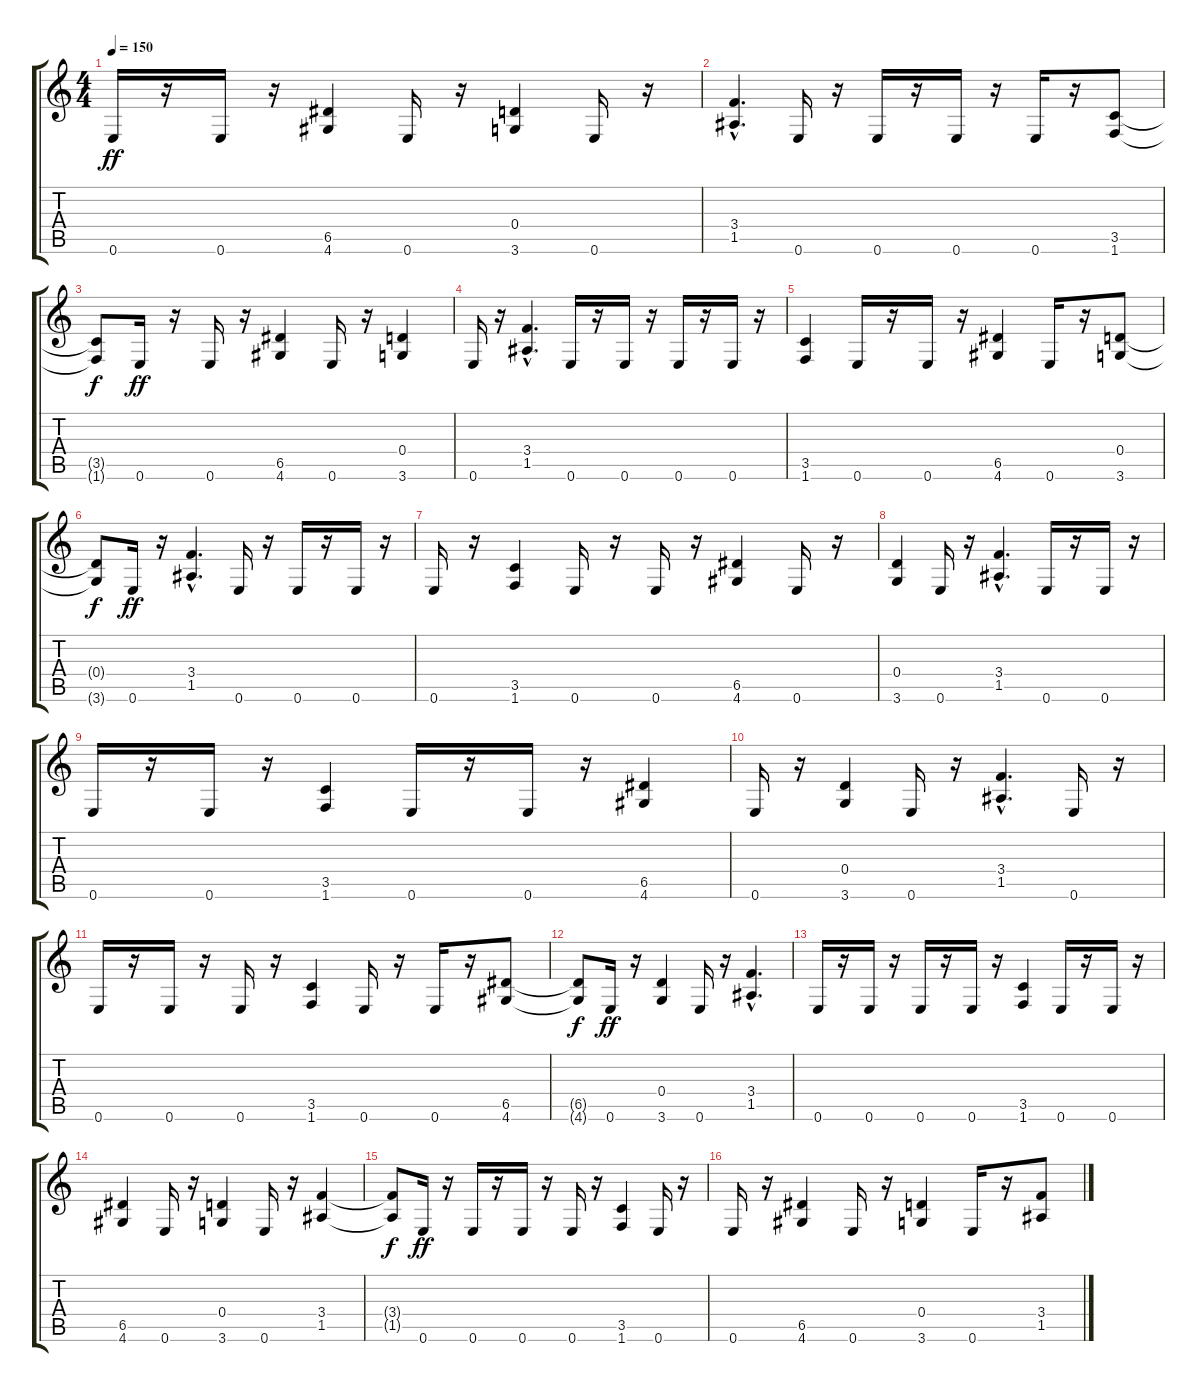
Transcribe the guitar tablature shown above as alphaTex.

\track "" {instrument overdrivenguitar}
\staff {score tabs}
\tuning (E4 B3 G3 D3 A2 E2) {hide}
\ts (4 4)
\tempo 150
\clef g2
\ks c
0.6.16{dy ff} r.16 0.6.16 r.16 (6.5 4.6).4 0.6.16 r.16 (0.4 3.6).4 0.6.16 r.16 |
(3.4{hac} 1.5{hac}).4{d} 0.6.16 r.16 0.6.16 r.16 0.6.16 r.16 0.6.16 r.16 (3.5 1.6).8 |
(3.5{t} 1.6{t}).8{dy f} 0.6.16{dy ff} r.16 0.6.16 r.16 (6.5 4.6).4 0.6.16 r.16 (0.4 3.6).4 |
0.6.16 r.16 (3.4{hac} 1.5{hac}).4{d} 0.6.16 r.16 0.6.16 r.16 0.6.16 r.16 0.6.16 r.16 |
(3.5 1.6).4 0.6.16 r.16 0.6.16 r.16 (6.5 4.6).4 0.6.16 r.16 (0.4 3.6).8 |
(0.4{t} 3.6{t}).8{dy f} 0.6.16{dy ff} r.16 (3.4{hac} 1.5{hac}).4{d} 0.6.16 r.16 0.6.16 r.16 0.6.16 r.16 |
0.6.16 r.16 (3.5 1.6).4 0.6.16 r.16 0.6.16 r.16 (6.5 4.6).4 0.6.16 r.16 |
(0.4 3.6).4 0.6.16 r.16 (3.4{hac} 1.5{hac}).4{d} 0.6.16 r.16 0.6.16 r.16 |
0.6.16 r.16 0.6.16 r.16 (3.5 1.6).4 0.6.16 r.16 0.6.16 r.16 (6.5 4.6).4 |
0.6.16 r.16 (0.4 3.6).4 0.6.16 r.16 (3.4{hac} 1.5{hac}).4{d} 0.6.16 r.16 |
0.6.16 r.16 0.6.16 r.16 0.6.16 r.16 (3.5 1.6).4 0.6.16 r.16 0.6.16 r.16 (6.5 4.6).8 |
(6.5{t} 4.6{t}).8{dy f} 0.6.16{dy ff} r.16 (0.4 3.6).4 0.6.16 r.16 (3.4{hac} 1.5{hac}).4{d} |
0.6.16 r.16 0.6.16 r.16 0.6.16 r.16 0.6.16 r.16 (3.5 1.6).4 0.6.16 r.16 0.6.16 r.16 |
(6.5 4.6).4 0.6.16 r.16 (0.4 3.6).4 0.6.16 r.16 (3.4 1.5).4 |
(3.4{t} 1.5{t}).8{dy f} 0.6.16{dy ff} r.16 0.6.16 r.16 0.6.16 r.16 0.6.16 r.16 (3.5 1.6).4 0.6.16 r.16 |
0.6.16 r.16 (6.5 4.6).4 0.6.16 r.16 (0.4 3.6).4 0.6.16 r.16 (3.4 1.5).8
